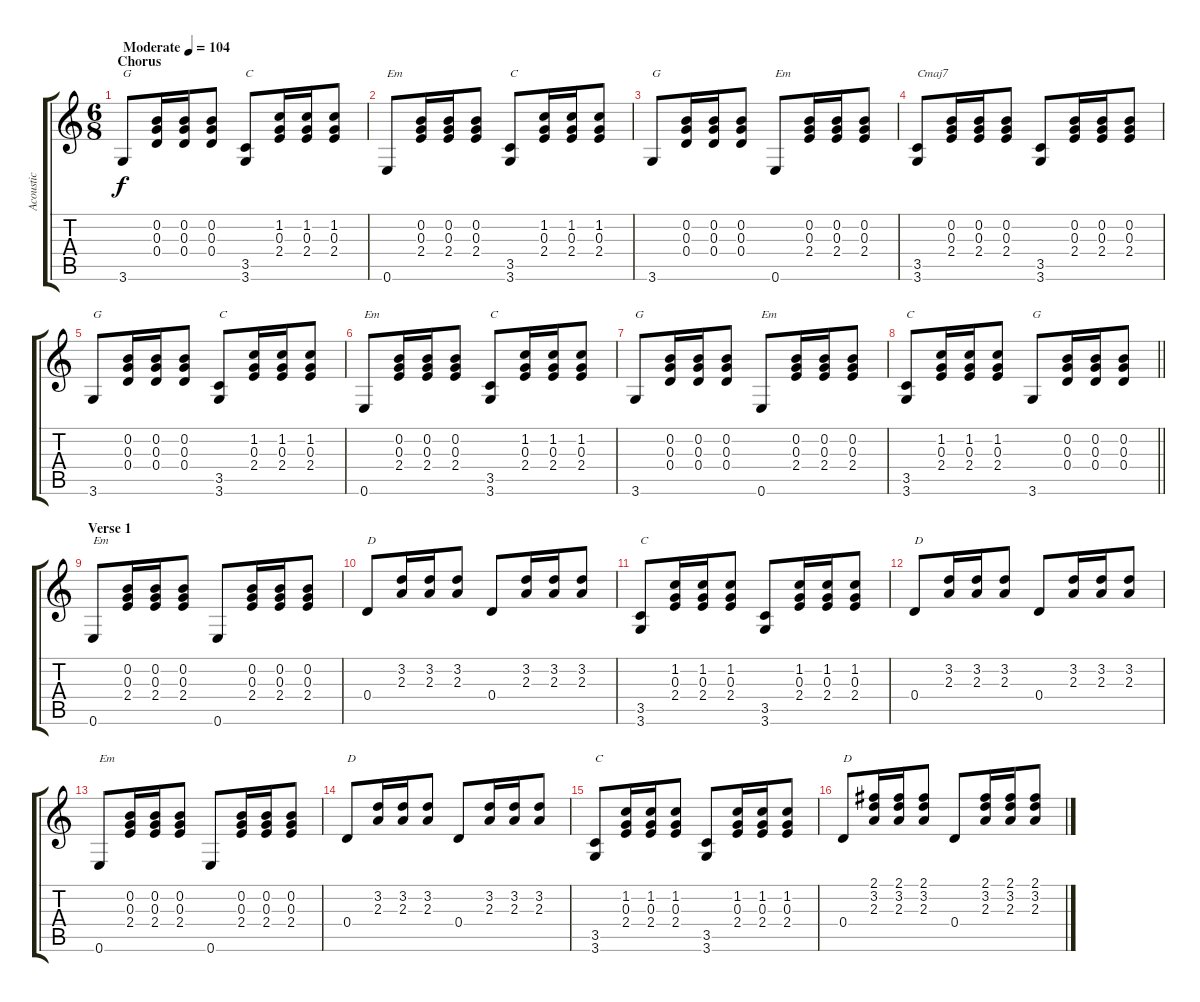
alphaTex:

\track ("Acoustic" "Acoustic") {instrument acousticguitarsteel}
\staff {score tabs}
\tuning (E4 B3 G3 D3 A2 E2) {hide}
\ts (6 8)
\section ("" "Chorus")
\tempo (104 "Moderate")
\clef g2
\ks c
3.6.8{txt "G" dy f instrument acousticguitarsteel} (0.2 0.3 0.4).16 (0.2 0.3 0.4).16 (0.2 0.3 0.4).8 (3.5 3.6).8{txt "C"} (1.2 0.3 2.4).16 (1.2 0.3 2.4).16 (1.2 0.3 2.4).8 |
0.6.8{txt "Em"} (0.2 0.3 2.4).16 (0.2 0.3 2.4).16 (0.2 0.3 2.4).8 (3.5 3.6).8{txt "C"} (1.2 0.3 2.4).16 (1.2 0.3 2.4).16 (1.2 0.3 2.4).8 |
3.6.8{txt "G"} (0.2 0.3 0.4).16 (0.2 0.3 0.4).16 (0.2 0.3 0.4).8 0.6.8{txt "Em"} (0.2 0.3 2.4).16 (0.2 0.3 2.4).16 (0.2 0.3 2.4).8 |
(3.5 3.6).8{txt "Cmaj7"} (0.2 0.3 2.4).16 (0.2 0.3 2.4).16 (0.2 0.3 2.4).8 (3.5 3.6).8 (0.2 0.3 2.4).16 (0.2 0.3 2.4).16 (0.2 0.3 2.4).8 |
3.6.8{txt "G"} (0.2 0.3 0.4).16 (0.2 0.3 0.4).16 (0.2 0.3 0.4).8 (3.5 3.6).8{txt "C"} (1.2 0.3 2.4).16 (1.2 0.3 2.4).16 (1.2 0.3 2.4).8 |
0.6.8{txt "Em"} (0.2 0.3 2.4).16 (0.2 0.3 2.4).16 (0.2 0.3 2.4).8 (3.5 3.6).8{txt "C"} (1.2 0.3 2.4).16 (1.2 0.3 2.4).16 (1.2 0.3 2.4).8 |
3.6.8{txt "G"} (0.2 0.3 0.4).16 (0.2 0.3 0.4).16 (0.2 0.3 0.4).8 0.6.8{txt "Em"} (0.2 0.3 2.4).16 (0.2 0.3 2.4).16 (0.2 0.3 2.4).8 |
\barLineRight lightlight
(3.5 3.6).8{txt "C"} (1.2 0.3 2.4).16 (1.2 0.3 2.4).16 (1.2 0.3 2.4).8 3.6.8{txt "G"} (0.2 0.3 0.4).16 (0.2 0.3 0.4).16 (0.2 0.3 0.4).8 |
\section ("" "Verse 1")
0.6.8{txt "Em"} (0.2 0.3 2.4).16 (0.2 0.3 2.4).16 (0.2 0.3 2.4).8 0.6.8 (0.2 0.3 2.4).16 (0.2 0.3 2.4).16 (0.2 0.3 2.4).8 |
0.4.8{txt "D"} (3.2 2.3).16 (3.2 2.3).16 (3.2 2.3).8 0.4.8 (3.2 2.3).16 (3.2 2.3).16 (3.2 2.3).8 |
(3.5 3.6).8{txt "C"} (1.2 0.3 2.4).16 (1.2 0.3 2.4).16 (1.2 0.3 2.4).8 (3.5 3.6).8 (1.2 0.3 2.4).16 (1.2 0.3 2.4).16 (1.2 0.3 2.4).8 |
0.4.8{txt "D"} (3.2 2.3).16 (3.2 2.3).16 (3.2 2.3).8 0.4.8 (3.2 2.3).16 (3.2 2.3).16 (3.2 2.3).8 |
0.6.8{txt "Em"} (0.2 0.3 2.4).16 (0.2 0.3 2.4).16 (0.2 0.3 2.4).8 0.6.8 (0.2 0.3 2.4).16 (0.2 0.3 2.4).16 (0.2 0.3 2.4).8 |
0.4.8{txt "D"} (3.2 2.3).16 (3.2 2.3).16 (3.2 2.3).8 0.4.8 (3.2 2.3).16 (3.2 2.3).16 (3.2 2.3).8 |
(3.5 3.6).8{txt "C"} (1.2 0.3 2.4).16 (1.2 0.3 2.4).16 (1.2 0.3 2.4).8 (3.5 3.6).8 (1.2 0.3 2.4).16 (1.2 0.3 2.4).16 (1.2 0.3 2.4).8 |
0.4.8{txt "D"} (2.1 3.2 2.3).16 (2.1 3.2 2.3).16 (2.1 3.2 2.3).8 0.4.8 (2.1 3.2 2.3).16 (2.1 3.2 2.3).16 (2.1 3.2 2.3).8
